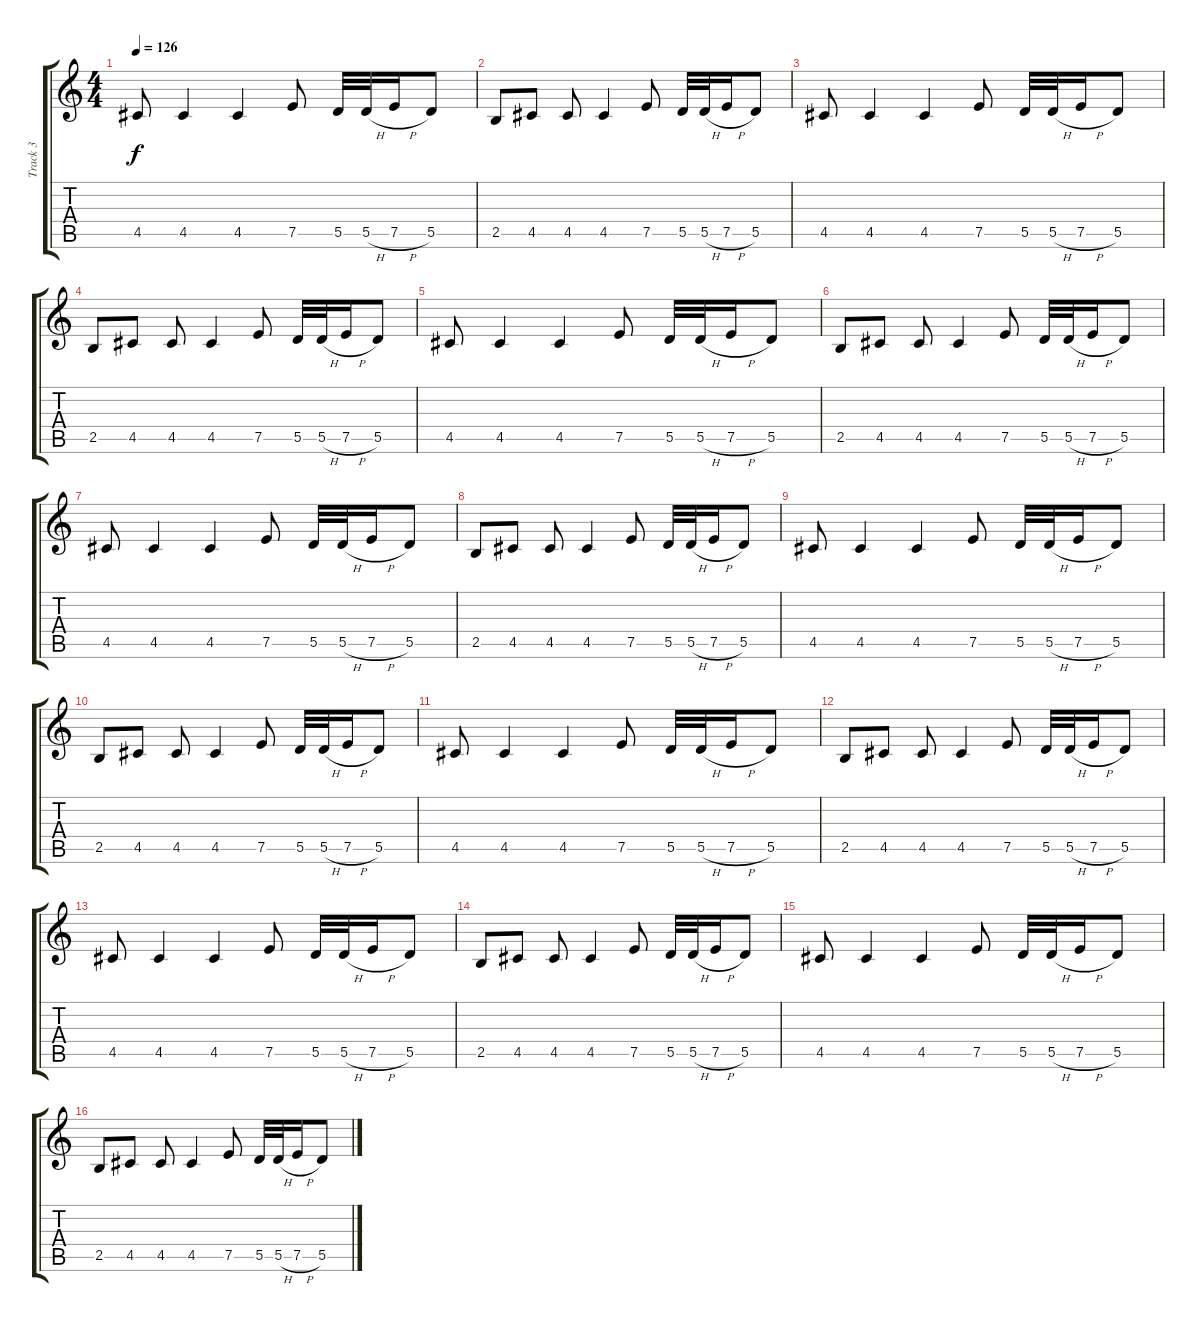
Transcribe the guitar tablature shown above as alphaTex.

\track ("Track 3" "Track 3") {instrument acousticguitarsteel}
\staff {score tabs}
\tuning (E4 B3 G3 D3 A2 E2) {hide}
\ts (4 4)
\tempo 126
\clef g2
\ks c
4.5.8{dy f} 4.5.4 4.5.4 7.5.8 5.5.32 5.5{h}.32 7.5{h}.16 5.5.8 |
2.5.8 4.5.8 4.5.8 4.5.4 7.5.8 5.5.32 5.5{h}.32 7.5{h}.16 5.5.8 |
4.5.8 4.5.4 4.5.4 7.5.8 5.5.32 5.5{h}.32 7.5{h}.16 5.5.8 |
2.5.8 4.5.8 4.5.8 4.5.4 7.5.8 5.5.32 5.5{h}.32 7.5{h}.16 5.5.8 |
4.5.8 4.5.4 4.5.4 7.5.8 5.5.32 5.5{h}.32 7.5{h}.16 5.5.8 |
2.5.8 4.5.8 4.5.8 4.5.4 7.5.8 5.5.32 5.5{h}.32 7.5{h}.16 5.5.8 |
4.5.8 4.5.4 4.5.4 7.5.8 5.5.32 5.5{h}.32 7.5{h}.16 5.5.8 |
2.5.8 4.5.8 4.5.8 4.5.4 7.5.8 5.5.32 5.5{h}.32 7.5{h}.16 5.5.8 |
4.5.8 4.5.4 4.5.4 7.5.8 5.5.32 5.5{h}.32 7.5{h}.16 5.5.8 |
2.5.8 4.5.8 4.5.8 4.5.4 7.5.8 5.5.32 5.5{h}.32 7.5{h}.16 5.5.8 |
4.5.8 4.5.4 4.5.4 7.5.8 5.5.32 5.5{h}.32 7.5{h}.16 5.5.8 |
2.5.8 4.5.8 4.5.8 4.5.4 7.5.8 5.5.32 5.5{h}.32 7.5{h}.16 5.5.8 |
4.5.8 4.5.4 4.5.4 7.5.8 5.5.32 5.5{h}.32 7.5{h}.16 5.5.8 |
2.5.8 4.5.8 4.5.8 4.5.4 7.5.8 5.5.32 5.5{h}.32 7.5{h}.16 5.5.8 |
4.5.8 4.5.4 4.5.4 7.5.8 5.5.32 5.5{h}.32 7.5{h}.16 5.5.8 |
2.5.8 4.5.8 4.5.8 4.5.4 7.5.8 5.5.32 5.5{h}.32 7.5{h}.16 5.5.8
